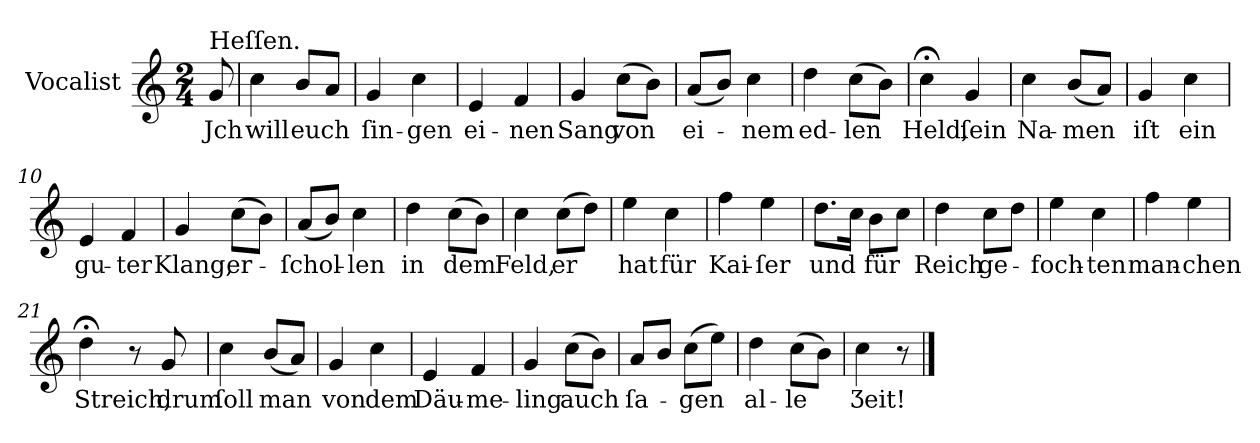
**kern	**text
*part1	*part1
*staff1	*staff1
*I"Vocalist	*
*k[]	*
*C:	*
*M2/4	*
=	=
!LO:TX:a:t=Heſſen.	!
8g	Jch
=1	=1
4cc	will
8bL	euch
8aJ	.
=2	=2
4g	ſin-
4cc	-gen
=3	=3
4e	ei-
4f	-nen
=4	=4
4g	Sang
(8ccL	von
8bJ)	.
=5	=5
(8aL	ei-
8bJ)	.
4cc	-nem
=6	=6
4dd	ed-
(8ccL	-len
8bJ)	.
=7	=7
4cc;<	Held,
4g	ſein
=8	=8
4cc	Na-
(8bL	-men
8aJ)	.
=9	=9
4g	iſt
4cc	ein
=10	=10
4e	gu-
4f	-ter
=11	=11
4g	Klang,
(8ccL	er-
8bJ)	.
=12	=12
(8aL	-ſchol-
8bJ)	.
4cc	-len
=13	=13
4dd	in
(8ccL	dem
8bJ)	.
=14	=14
4cc	Feld,
(8ccL	er
8ddJ)	.
=15	=15
4ee	hat
4cc	für
=16	=16
4ff	Kai-
4ee	-ſer
=17	=17
8.ddL	und
16ccJk	.
8bL	für
8ccJ	.
=18	=18
4dd	Reich
8ccL	ge-
8ddJ	.
=19	=19
4ee	-foch-
4cc	-ten
=20	=20
4ff	man-
4ee	-chen
=21	=21
4dd;<	Streich;
8r	.
8g	drum
=22	=22
4cc	ſoll
(8bL	man
8aJ)	.
=23	=23
4g	von
4cc	dem
=24	=24
4e	Däu-
4f	-me-
=25	=25
4g	-ling
(8ccL	auch
8bJ)	.
=26	=26
8aL	ſa-
8bJ	.
(8ccL	-gen
8eeJ)	.
=27	=27
4dd	al-
(8ccL	-le
8bJ)	.
=28	=28
4cc	Ʒeit!
8r	.
==	==
*-	*-
